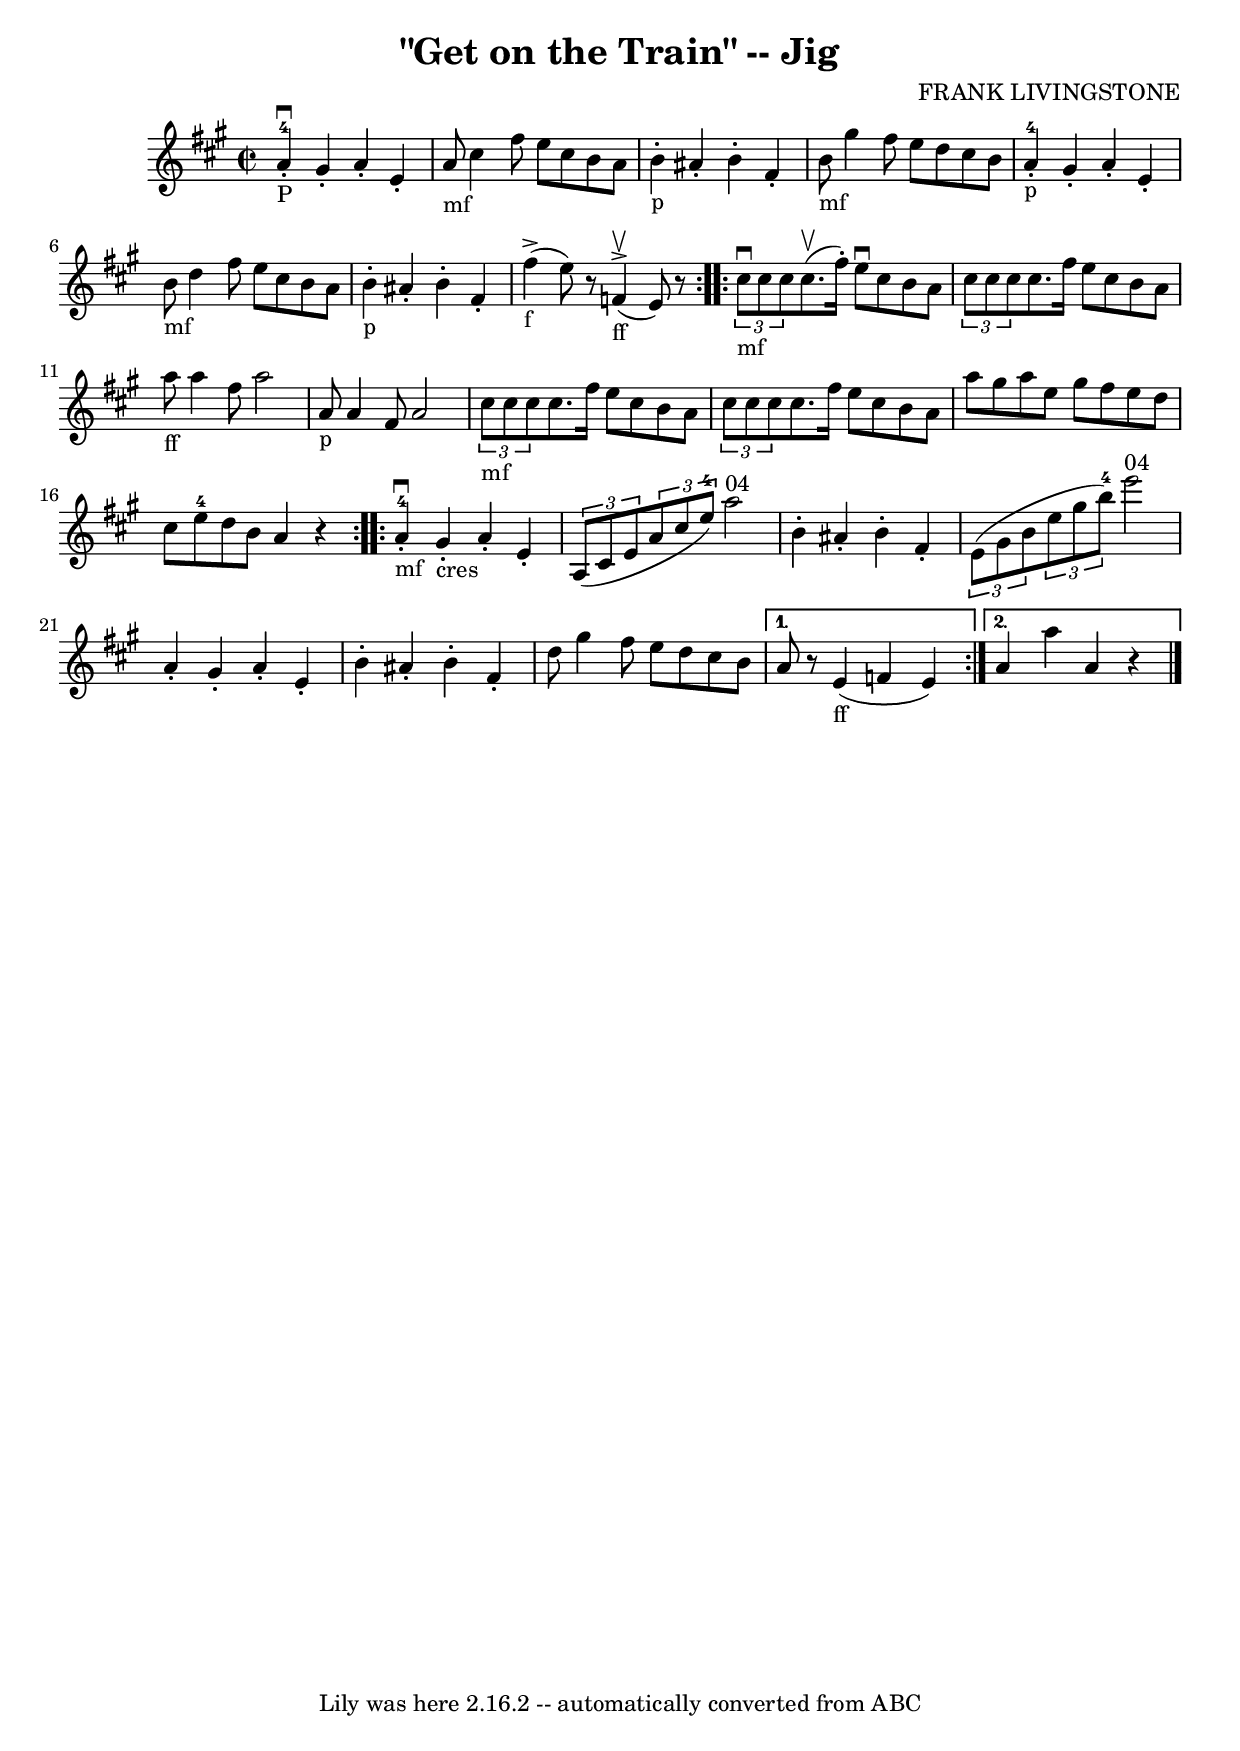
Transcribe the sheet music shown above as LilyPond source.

\version "2.16.2"
\include "Mammoth.ily"
\header {
  %% book = "Ryan's Mammoth Collection"
  composer = "FRANK LIVINGSTONE"
  crossRefNumber = "1"
  footnotes = "\\\\114 644"
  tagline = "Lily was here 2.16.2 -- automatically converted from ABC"
  title = "\"Get on the Train\" -- Jig"

}
voicedefault =  {



  \repeat volta 2 {

    \override Staff.TimeSignature #'style = #'C
    \time 2/2 
    \key a \major
    a'4-4_"P"^\downbow-. gis'4 -. a'4 -.   
    e'4 -.   |
    a'8_"mf" cis''4 fis''8 e''8 cis''8 b'8    
    a'8    |
    b'4_"p"-. ais'4 -. b'4 -. fis'4 -.   |
    
    b'8_"mf" gis''4 fis''8 e''8 d''8 cis''8 b'8    |
    
    a'4-4_"p"-. gis'4 -. a'4 -. e'4 -.   |
    b'8_"mf" d''4   
    fis''8 e''8 cis''8 b'8 a'8    |
    b'4_"p"-. ais'4 -.   
    b'4 -. fis'4 -.   |
    fis''4_"f"^\accent(e''8)   r8 f'4 
    _"ff"^\accent^\upbow(e'8)   r8   
  }     
  \repeat volta 2 {
    \times 2/3 {   
      cis''8_"mf"^\downbow cis''8 cis''8  
    } cis''8.^\upbow(fis''16 -.)  
    e''8^\downbow cis''8 b'8 a'8    |
    \times 2/3 { cis''8    
		 cis''8 cis''8  
	       } cis''8. fis''16 e''8 cis''8 b'8 a'8    
    |
    a''8_"ff" a''4 fis''8 a''2    |
    a'8_"p"   
    a'4 fis'8 a'2    |
    \times 2/3 { cis''8_"mf" cis''8    
		 cis''8  
	       } cis''8. fis''16 e''8 cis''8 b'8 a'8    |
    
    \times 2/3 { cis''8 cis''8 cis''8  
	       } cis''8. fis''16 e''8    
    cis''8 b'8 a'8    |
    a''8 gis''8 a''8 e''8 gis''8    
    fis''8 e''8 d''8    |
    cis''8 e''8-4 d''8 b'8 a'4 
    r4   
  }     
  \repeat volta 2 {
    a'4-4_"mf"^\downbow-. gis'4_"cres"-.  
    a'4 -. e'4 -.   |
    \times 2/3 { a8 (cis'8 e'8  
	       }   
    \times 2/3 { a'8 cis''8 e''8-4) 
	       } a''2^"04"   |
    
    b'4 -. ais'4 -. b'4 -. fis'4 -.   |
    \times 2/3 { e'8 (gis'8 
		 b'8  
	       }   \times 2/3 { e''8 gis''8 b''8-4) 
			      } e'''2^"04"   
    |
    a'4 -. gis'4 -. a'4 -. e'4 -.   |
    b'4 -. ais'4 -. 
    b'4 -. fis'4 -.   |
    d''8 gis''4 fis''8 e''8 d''8    
    cis''8 b'8    
  } \alternative{{ a'8    r8 e'4_"ff"(f'4 e'4)   

		 } { a'4 a''4 a'4    r4   |
		     \bar "|."   
		   }
	       }

}

\score{
  <<

    \context Staff="default"
    {
      \voicedefault 
      
    }

  >>
  \layout {
    
  }
  \midi {
  }

}
